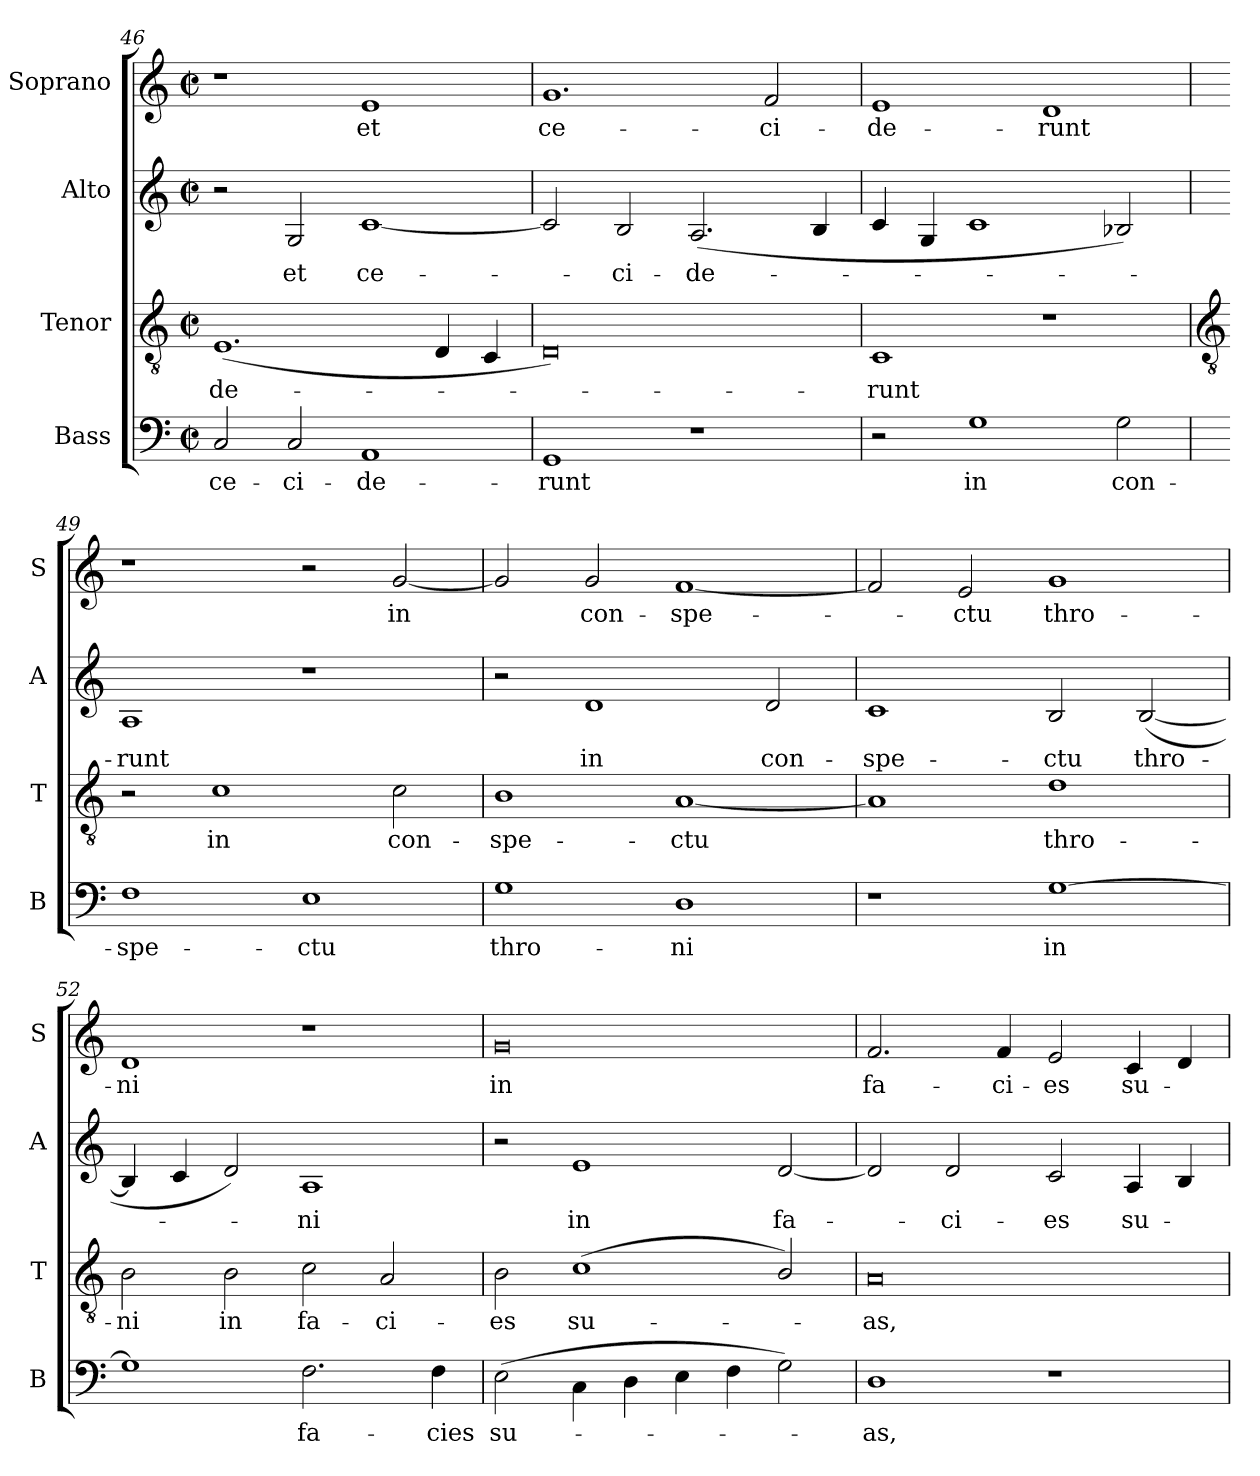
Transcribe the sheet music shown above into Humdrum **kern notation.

**kern	**text	**kern	**text	**kern	**text	**kern	**text
*part4	*part4	*part3	*part3	*part2	*part2	*part1	*part1
*staff4	*staff4	*staff3	*staff3	*staff2	*staff2	*staff1	*staff1
*I"Bass	*	*I"Tenor	*	*I"Alto	*	*I"Soprano	*
*I'B	*	*I'T	*	*I'A	*	*I'S	*
*clefF4	*	*clefGv2	*	*clefG2	*	*clefG2	*
*k[]	*	*k[]	*	*k[]	*	*k[]	*
*C:	*	*C:	*	*C:	*	*C:	*
*M4/2	*	*M4/2	*	*M4/2	*	*M4/2	*
*met(c|)	*	*met(c|)	*	*met(c|)	*	*met(c|)	*
=46	=46	=46	=46	=46	=46	=46	=46
!	!LO:LY:b	!	!LO:LY:b	!	!	!	!
2C	ce-	(<1.E	-de-	2r	.	1r	.
!	!LO:LY:b	!	!	!	!LO:LY:b	!	!
2C	-ci-	.	.	2G	et	.	.
!	!LO:LY:b	!	!	!	!LO:LY:b	!	!LO:LY:b
1AA	-de-	.	.	[1c	ce-	1e	et
.	.	4D	.	.	.	.	.
.	.	4C	.	.	.	.	.
=47	=47	=47	=47	=47	=47	=47	=47
!	!LO:LY:b	!	!	!	!	!	!LO:LY:b
1GG	-runt	0D)	.	2c]	.	1.g	ce-
!	!	!	!	!	!LO:LY:b	!	!
.	.	.	.	2B	ci-	.	.
!	!	!	!	!	!LO:LY:b	!	!
1r	.	.	.	(<2.A	-de-	.	.
!	!	!	!	!	!	!	!LO:LY:b
.	.	.	.	.	.	2f	-ci-
.	.	.	.	4B	.	.	.
=48	=48	=48	=48	=48	=48	=48	=48
!	!	!	!LO:LY:b	!	!	!	!LO:LY:b
2r	.	1C	runt	4c	.	1e	-de-
.	.	.	.	4G	.	.	.
!	!LO:LY:b	!	!	!	!	!	!
1G	in	.	.	1c	.	.	.
!	!	!	!	!	!	!	!LO:LY:b
.	.	1r	.	.	.	1d	-runt
!	!LO:LY:b	!	!	!	!	!	!
2G	con-	.	.	2B-X)	.	.	.
!!LO:LB:g=z
=49	=49	=49	=49	=49	=49	=49	=49
*	*	*clefGv2	*	*	*	*	*
!	!LO:LY:b	!	!	!	!LO:LY:b	!	!
1F	-spe-	2r	.	1A	runt	1r	.
!	!	!	!LO:LY:b	!	!	!	!
.	.	1c	in	.	.	.	.
!	!LO:LY:b	!	!	!	!	!	!
1E	-ctu	.	.	1r	.	2r	.
!	!	!	!LO:LY:b	!	!	!	!LO:LY:b
.	.	2c	con-	.	.	[2g	in
=50	=50	=50	=50	=50	=50	=50	=50
!	!LO:LY:b	!	!LO:LY:b	!	!	!	!
1G	thro-	1B	-spe-	2r	.	2g]	.
!	!	!	!	!	!LO:LY:b	!	!LO:LY:b
.	.	.	.	1d	in	2g	con-
!	!LO:LY:b	!	!LO:LY:b	!	!	!	!LO:LY:b
1D	-ni	[1A	-ctu	.	.	[1f	-spe-
!	!	!	!	!	!LO:LY:b	!	!
.	.	.	.	2d	con-	.	.
=51	=51	=51	=51	=51	=51	=51	=51
!	!	!	!	!	!LO:LY:b	!	!
1r	.	1A]	.	1c	-spe-	2f]	.
!	!	!	!	!	!	!	!LO:LY:b
.	.	.	.	.	.	2e	ctu
!	!LO:LY:b	!	!LO:LY:b	!	!LO:LY:b	!	!LO:LY:b
[1G	in	1d	thro-	2B	-ctu	1g	thro-
!	!	!	!	!	!LO:LY:b	!	!
.	.	.	.	(<[2B	thro-	.	.
=52	=52	=52	=52	=52	=52	=52	=52
!	!	!	!LO:LY:b	!	!	!	!LO:LY:b
1G]	.	2B	-ni	4B]	.	1d	-ni
.	.	.	.	4c	.	.	.
!	!	!	!LO:LY:b	!	!	!	!
.	.	2B	in	2d)	.	.	.
!	!LO:LY:b	!	!LO:LY:b	!	!LO:LY:b	!	!
2.F	fa-	2c	fa-	1A	ni	1r	.
!	!	!	!LO:LY:b	!	!	!	!
.	.	2A	-ci-	.	.	.	.
!	!LO:LY:b	!	!	!	!	!	!
4F	-cies	.	.	.	.	.	.
=53	=53	=53	=53	=53	=53	=53	=53
!	!LO:LY:b	!	!LO:LY:b	!	!	!	!LO:LY:b
(>2E	su-	2B	-es	2r	.	0g	in
!	!	!	!LO:LY:b	!	!LO:LY:b	!	!
4C\	.	(<1c	su-	1e	in	.	.
4D	.	.	.	.	.	.	.
4E	.	.	.	.	.	.	.
4F	.	.	.	.	.	.	.
!	!	!	!	!	!LO:LY:b	!	!
2G)	.	2B/)	.	[2d	fa-	.	.
=54	=54	=54	=54	=54	=54	=54	=54
!	!LO:LY:b	!	!LO:LY:b	!	!	!	!LO:LY:b
1D	as,	0A	as,	2d]	.	2.f	fa-
!	!	!	!	!	!LO:LY:b	!	!
.	.	.	.	2d	ci-	.	.
!	!	!	!	!	!	!	!LO:LY:b
.	.	.	.	.	.	4f	-ci-
!	!	!	!	!	!LO:LY:b	!	!LO:LY:b
1r	.	.	.	2c	-es	2e	-es
!	!	!	!	!	!LO:LY:b	!	!LO:LY:b
.	.	.	.	4A	su-	4c	su-
.	.	.	.	4B	.	4d	.
=	=	=	=	=	=	=	=
*-	*-	*-	*-	*-	*-	*-	*-
